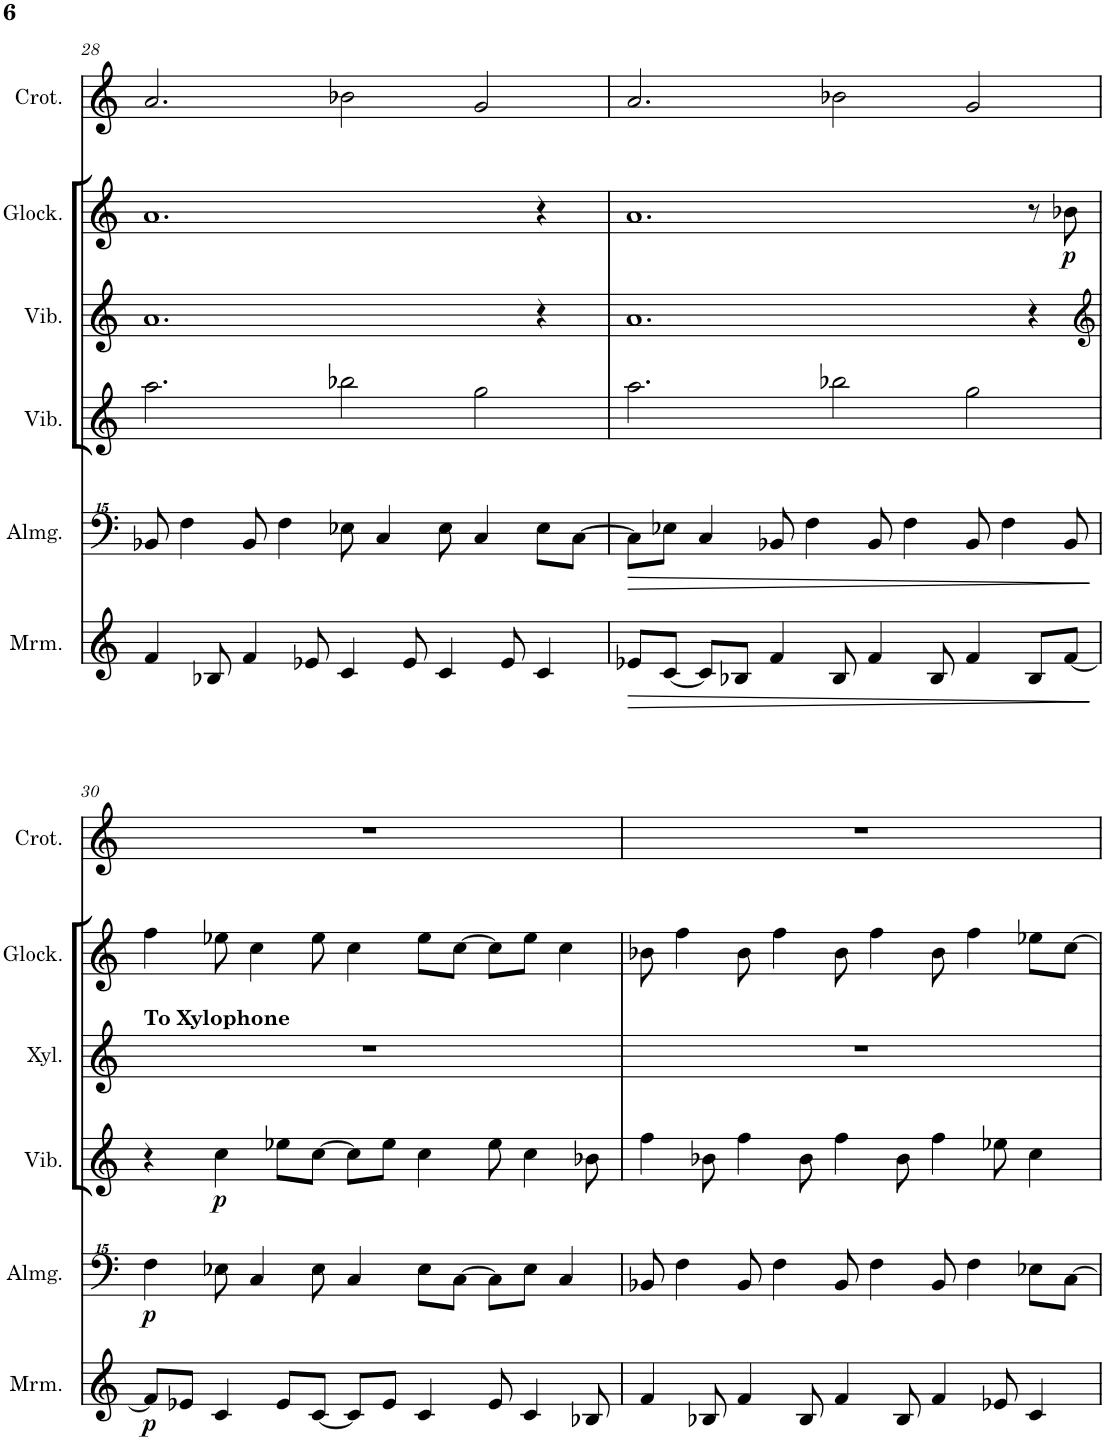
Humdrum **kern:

**kern	**dynam	**kern	**dynam	**kern	**dynam	**kern	**kern	**dynam	**kern
*part6	*part6	*part5	*part5	*part4	*part4	*part3	*part2	*part2	*part1
*staff6	*staff6	*staff5	*staff5	*staff4	*staff4	*staff3	*staff2	*staff2	*staff1
*I"Marimba	*	*I"Almglocken	*	*I"Vibraphone	*	*I"Xylophone	*I"Glockenspiel	*	*I"Crotales
*I'Mrm.	*	*I'Almg.	*	*I'Vib.	*	*I'Xyl.	*I'Glock.	*	*I'Crot.
!!LO:PB:g=z
*clefF4	*	*clefF^^4	*	*clefG2	*	*clefG2	*clefG2	*	*clefG2
*	*	*	*	*	*	*Trd-7c-12	*Trd-14c-24	*	*Trd-14c-24
*k[]	*	*k[]	*	*k[]	*	*k[]	*k[]	*	*k[]
*M7/4	*	*M7/4	*	*M7/4	*	*M7/4	*M7/4	*	*M7/4
=28	=28	=28	=28	=28	=28	=28	=28	=28	=28
4f/	.	8b-X/	.	2.aa\	.	1.a	1.a	.	2.a/
.	.	4ff\	.	.	.	.	.	.	.
8B-X/	.	.	.	.	.	.	.	.	.
4f/	.	8b-/	.	.	.	.	.	.	.
.	.	4ff\	.	.	.	.	.	.	.
8e-X/	.	.	.	.	.	.	.	.	.
4c/	.	8ee-X\	.	2bb-X\	.	.	.	.	2b-X\
.	.	4cc/	.	.	.	.	.	.	.
8e-/	.	.	.	.	.	.	.	.	.
4c/	.	8ee-\	.	.	.	.	.	.	.
.	.	4cc/	.	2gg\	.	.	.	.	2g/
8e-/	.	.	.	.	.	.	.	.	.
4c/	.	8ee-\L	.	.	.	4r	4r	.	.
.	.	[8cc\J	.	.	.	.	.	.	.
=29	=29	=29	=29	=29	=29	=29	=29	=29	=29
!	!LO:HP:b	!	!	!	!	!	!	!	!
8e-X/L	>	8cc\L]	.	2.aa\	.	1.a	1.a	.	2.a/
[8c/J	.	8ee-X\J	.	.	.	.	.	.	.
8c/L]	.	4cc/	.	.	.	.	.	.	.
8B-X/J	.	.	.	.	.	.	.	.	.
4f/	.	8b-X/	.	.	.	.	.	.	.
.	.	4ff\	.	.	.	.	.	.	.
8B-/	.	.	.	2bb-X\	.	.	.	.	2b-X\
4f/	.	8b-/	.	.	.	.	.	.	.
.	.	4ff\	.	.	.	.	.	.	.
8B-/	.	.	.	.	.	.	.	.	.
4f/	.	8b-/	.	2gg\	.	.	.	.	2g/
.	.	4ff\	.	.	.	.	.	.	.
8B-/L	.	.	.	.	.	4r	8r	.	.
!	!	!	!	!	!	!	!	!LO:DY:b	!
[8f/J	.	8b-/	.	.	.	.	8b-X\	p	.
.	]	.	.	.	.	.	.	.	.
!!LO:LB:g=z
=30	=30	=30	=30	=30	=30	=30	=30	=30	=30
*	*	*	*	*	*	*clefG2	*	*	*
!	!	!	!	!	!	!LO:TX:a:B:t=To Xylophone	!	!	!
!	!LO:DY:b	!	!LO:DY:b	!	!	!	!	!	!
8f/L]	p	4ff\	p	4r	.	1..r	4ff\	.	1..r
8e-X/J	.	.	.	.	.	.	.	.	.
!	!	!	!	!	!LO:DY:b	!	!	!	!
4c/	.	8ee-X\	.	4cc\	p	.	8ee-X\	.	.
.	.	4cc/	.	.	.	.	4cc\	.	.
8e-/L	.	.	.	8ee-X\L	.	.	.	.	.
[8c/J	.	8ee-\	.	[8cc\J	.	.	8ee-\	.	.
8c/L]	.	4cc/	.	8cc\L]	.	.	4cc\	.	.
8e-/J	.	.	.	8ee-\J	.	.	.	.	.
4c/	.	8ee-\L	.	4cc\	.	.	8ee-\L	.	.
.	.	[8cc\J	.	.	.	.	[8cc\J	.	.
8e-/	.	8cc\L]	.	8ee-\	.	.	8cc\L]	.	.
4c/	.	8ee-\J	.	4cc\	.	.	8ee-\J	.	.
.	.	4cc/	.	.	.	.	4cc\	.	.
8B-X/	.	.	.	8b-X\	.	.	.	.	.
=31	=31	=31	=31	=31	=31	=31	=31	=31	=31
4f/	.	8b-X/	.	4ff\	.	1..r	8b-X\	.	1..r
.	.	4ff\	.	.	.	.	4ff\	.	.
8B-X/	.	.	.	8b-X\	.	.	.	.	.
4f/	.	8b-/	.	4ff\	.	.	8b-\	.	.
.	.	4ff\	.	.	.	.	4ff\	.	.
8B-/	.	.	.	8b-\	.	.	.	.	.
4f/	.	8b-/	.	4ff\	.	.	8b-\	.	.
.	.	4ff\	.	.	.	.	4ff\	.	.
8B-/	.	.	.	8b-\	.	.	.	.	.
4f/	.	8b-/	.	4ff\	.	.	8b-\	.	.
.	.	4ff\	.	.	.	.	4ff\	.	.
8e-X/	.	.	.	8ee-X\	.	.	.	.	.
4c/	.	8ee-X\L	.	4cc\	.	.	8ee-X\L	.	.
.	.	[8cc\J	.	.	.	.	[8cc\J	.	.
=	=	=	=	=	=	=	=	=	=
*-	*-	*-	*-	*-	*-	*-	*-	*-	*-
